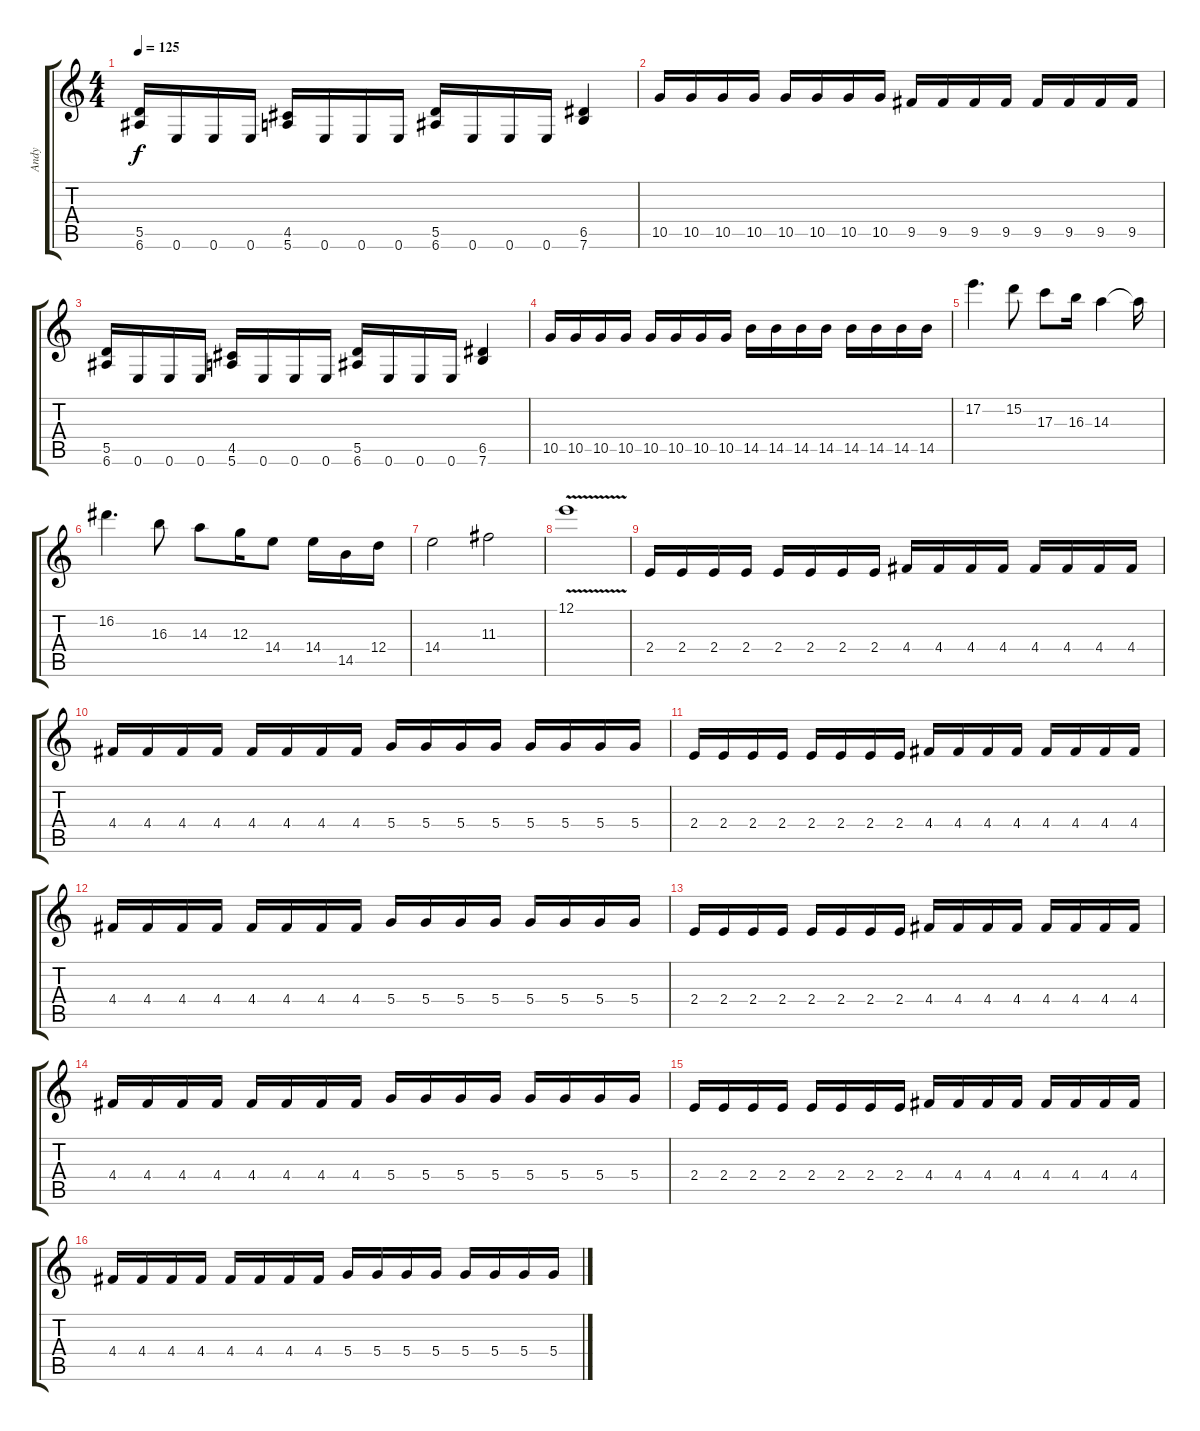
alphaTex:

\track ("Andy" "Andy") {instrument distortionguitar}
\staff {score tabs}
\tuning (E4 B3 G3 D3 A2 E2) {hide}
\ts (4 4)
\tempo 125
\clef g2
\ks c
(5.5 6.6).16{dy f} 0.6.16 0.6.16 0.6.16 (4.5 5.6).16 0.6.16 0.6.16 0.6.16 (5.5 6.6).16 0.6.16 0.6.16 0.6.16 (6.5 7.6).4 |
10.5.16 10.5.16 10.5.16 10.5.16 10.5.16 10.5.16 10.5.16 10.5.16 9.5.16 9.5.16 9.5.16 9.5.16 9.5.16 9.5.16 9.5.16 9.5.16 |
(5.5 6.6).16 0.6.16 0.6.16 0.6.16 (4.5 5.6).16 0.6.16 0.6.16 0.6.16 (5.5 6.6).16 0.6.16 0.6.16 0.6.16 (6.5 7.6).4 |
10.5.16 10.5.16 10.5.16 10.5.16 10.5.16 10.5.16 10.5.16 10.5.16 14.5.16 14.5.16 14.5.16 14.5.16 14.5.16 14.5.16 14.5.16 14.5.16 |
17.2.4{d} 15.2.8 17.3.8 16.3.16 14.3.4 14.3{t}.16 |
16.2.4{d} 16.3.8 14.3.8 12.3.16 14.4.8 14.4.16 14.5.16 12.4.16 |
14.4.2 11.3.2 |
12.1{v}.1 |
2.4.16 2.4.16 2.4.16 2.4.16 2.4.16 2.4.16 2.4.16 2.4.16 4.4.16 4.4.16 4.4.16 4.4.16 4.4.16 4.4.16 4.4.16 4.4.16 |
4.4.16 4.4.16 4.4.16 4.4.16 4.4.16 4.4.16 4.4.16 4.4.16 5.4.16 5.4.16 5.4.16 5.4.16 5.4.16 5.4.16 5.4.16 5.4.16 |
2.4.16 2.4.16 2.4.16 2.4.16 2.4.16 2.4.16 2.4.16 2.4.16 4.4.16 4.4.16 4.4.16 4.4.16 4.4.16 4.4.16 4.4.16 4.4.16 |
4.4.16 4.4.16 4.4.16 4.4.16 4.4.16 4.4.16 4.4.16 4.4.16 5.4.16 5.4.16 5.4.16 5.4.16 5.4.16 5.4.16 5.4.16 5.4.16 |
2.4.16 2.4.16 2.4.16 2.4.16 2.4.16 2.4.16 2.4.16 2.4.16 4.4.16 4.4.16 4.4.16 4.4.16 4.4.16 4.4.16 4.4.16 4.4.16 |
4.4.16 4.4.16 4.4.16 4.4.16 4.4.16 4.4.16 4.4.16 4.4.16 5.4.16 5.4.16 5.4.16 5.4.16 5.4.16 5.4.16 5.4.16 5.4.16 |
2.4.16 2.4.16 2.4.16 2.4.16 2.4.16 2.4.16 2.4.16 2.4.16 4.4.16 4.4.16 4.4.16 4.4.16 4.4.16 4.4.16 4.4.16 4.4.16 |
4.4.16 4.4.16 4.4.16 4.4.16 4.4.16 4.4.16 4.4.16 4.4.16 5.4.16 5.4.16 5.4.16 5.4.16 5.4.16 5.4.16 5.4.16 5.4.16
